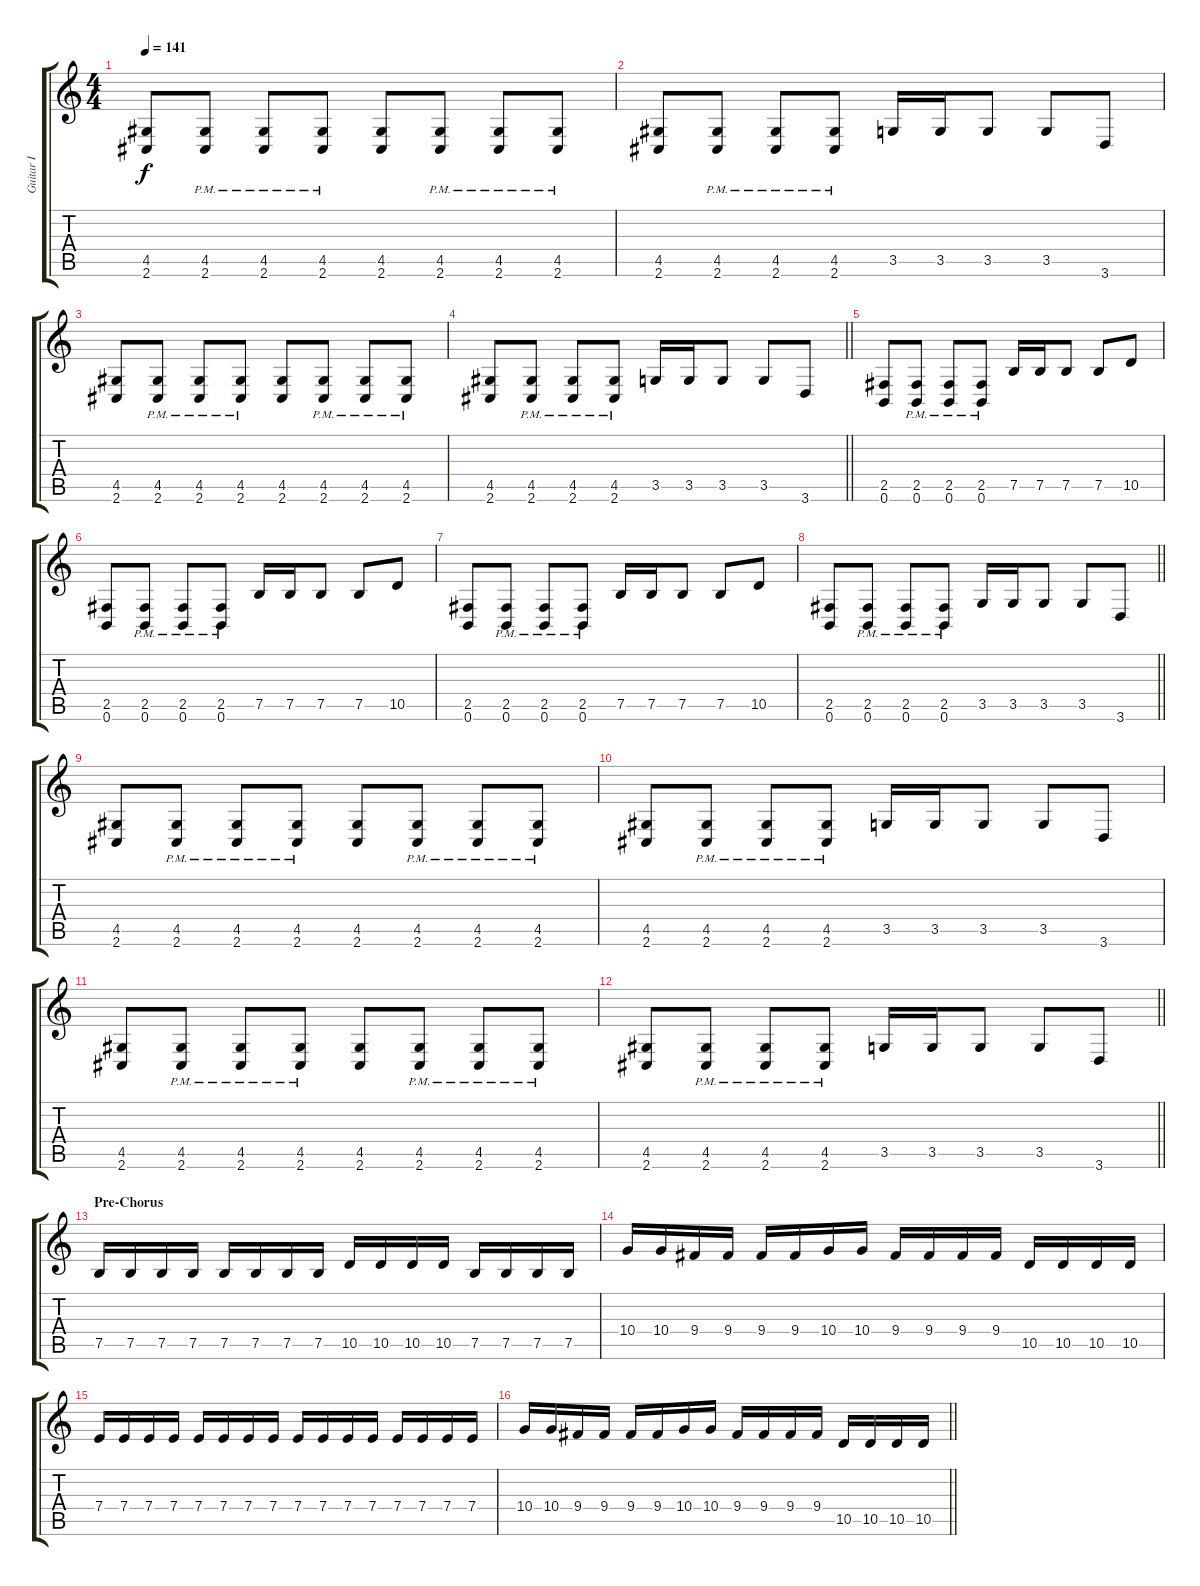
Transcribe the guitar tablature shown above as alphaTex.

\track ("Guitar I" "Guitar I") {instrument distortionguitar}
\staff {score tabs}
\tuning (B3 Gb3 D3 A2 E2 B1) {hide}
\ts (4 4)
\section ("" "")
\tempo 141
\clef g2
\ks c
(4.5 2.6).8{dy f} (4.5{pm} 2.6{pm}).8 (4.5{pm} 2.6{pm}).8 (4.5{pm} 2.6{pm}).8 (4.5 2.6).8 (4.5{pm} 2.6{pm}).8 (4.5{pm} 2.6{pm}).8 (4.5{pm} 2.6{pm}).8 |
(4.5 2.6).8 (4.5{pm} 2.6{pm}).8 (4.5{pm} 2.6{pm}).8 (4.5{pm} 2.6{pm}).8 3.5.16 3.5.16 3.5.8 3.5.8 3.6.8 |
(4.5 2.6).8 (4.5{pm} 2.6{pm}).8 (4.5{pm} 2.6{pm}).8 (4.5{pm} 2.6{pm}).8 (4.5 2.6).8 (4.5{pm} 2.6{pm}).8 (4.5{pm} 2.6{pm}).8 (4.5{pm} 2.6{pm}).8 |
\barLineRight lightlight
(4.5 2.6).8 (4.5{pm} 2.6{pm}).8 (4.5{pm} 2.6{pm}).8 (4.5{pm} 2.6{pm}).8 3.5.16 3.5.16 3.5.8 3.5.8 3.6.8 |
\section ("" "")
(2.5 0.6).8 (2.5{pm} 0.6{pm}).8 (2.5{pm} 0.6{pm}).8 (2.5{pm} 0.6{pm}).8 7.5.16 7.5.16 7.5.8 7.5.8 10.5.8 |
(2.5 0.6).8 (2.5{pm} 0.6{pm}).8 (2.5{pm} 0.6{pm}).8 (2.5{pm} 0.6{pm}).8 7.5.16 7.5.16 7.5.8 7.5.8 10.5.8 |
(2.5 0.6).8 (2.5{pm} 0.6{pm}).8 (2.5{pm} 0.6{pm}).8 (2.5{pm} 0.6{pm}).8 7.5.16 7.5.16 7.5.8 7.5.8 10.5.8 |
\barLineRight lightlight
(2.5 0.6).8 (2.5{pm} 0.6{pm}).8 (2.5{pm} 0.6{pm}).8 (2.5{pm} 0.6{pm}).8 3.5.16 3.5.16 3.5.8 3.5.8 3.6.8 |
\section ("" "")
(4.5 2.6).8 (4.5{pm} 2.6{pm}).8 (4.5{pm} 2.6{pm}).8 (4.5{pm} 2.6{pm}).8 (4.5 2.6).8 (4.5{pm} 2.6{pm}).8 (4.5{pm} 2.6{pm}).8 (4.5{pm} 2.6{pm}).8 |
(4.5 2.6).8 (4.5{pm} 2.6{pm}).8 (4.5{pm} 2.6{pm}).8 (4.5{pm} 2.6{pm}).8 3.5.16 3.5.16 3.5.8 3.5.8 3.6.8 |
(4.5 2.6).8 (4.5{pm} 2.6{pm}).8 (4.5{pm} 2.6{pm}).8 (4.5{pm} 2.6{pm}).8 (4.5 2.6).8 (4.5{pm} 2.6{pm}).8 (4.5{pm} 2.6{pm}).8 (4.5{pm} 2.6{pm}).8 |
\barLineRight lightlight
(4.5 2.6).8 (4.5{pm} 2.6{pm}).8 (4.5{pm} 2.6{pm}).8 (4.5{pm} 2.6{pm}).8 3.5.16 3.5.16 3.5.8 3.5.8 3.6.8 |
\section ("" "Pre-Chorus")
7.5.16 7.5.16 7.5.16 7.5.16 7.5.16 7.5.16 7.5.16 7.5.16 10.5.16 10.5.16 10.5.16 10.5.16 7.5.16 7.5.16 7.5.16 7.5.16 |
10.4.16 10.4.16 9.4.16 9.4.16 9.4.16 9.4.16 10.4.16 10.4.16 9.4.16 9.4.16 9.4.16 9.4.16 10.5.16 10.5.16 10.5.16 10.5.16 |
7.4.16 7.4.16 7.4.16 7.4.16 7.4.16 7.4.16 7.4.16 7.4.16 7.4.16 7.4.16 7.4.16 7.4.16 7.4.16 7.4.16 7.4.16 7.4.16 |
\barLineRight lightlight
10.4.16 10.4.16 9.4.16 9.4.16 9.4.16 9.4.16 10.4.16 10.4.16 9.4.16 9.4.16 9.4.16 9.4.16 10.5.16 10.5.16 10.5.16 10.5.16
